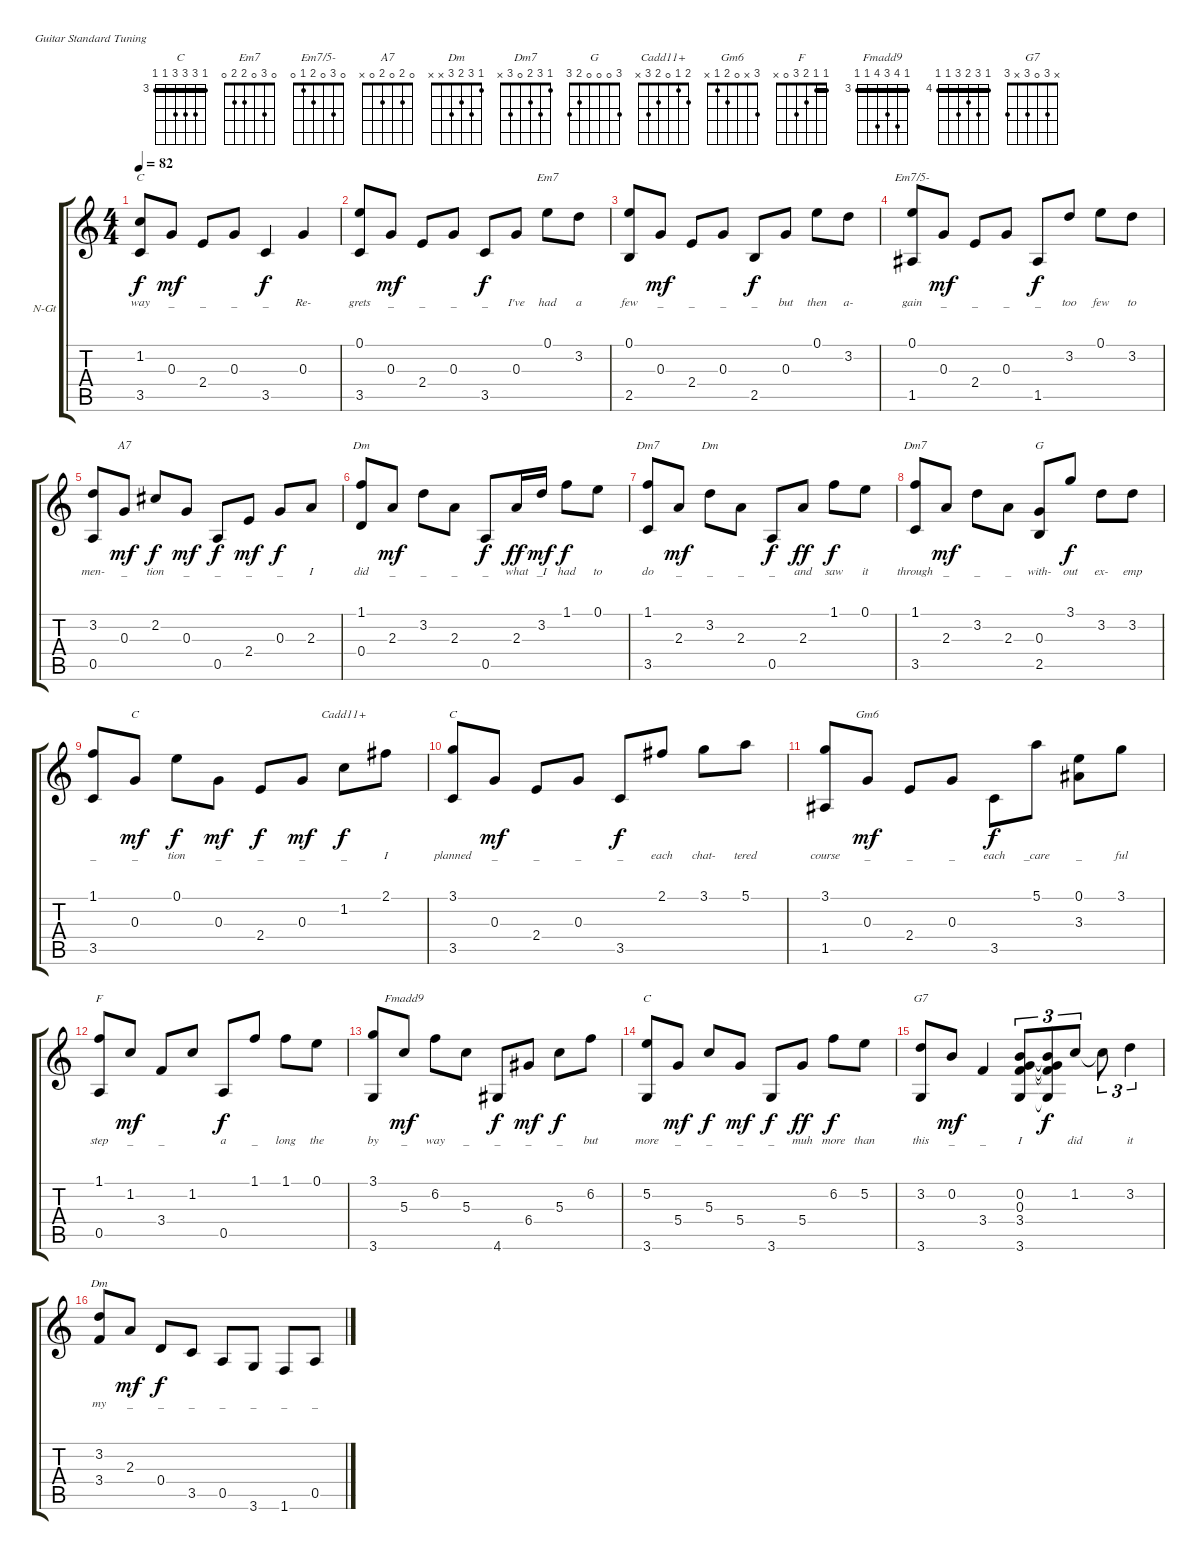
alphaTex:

\bracketExtendMode groupsimilarinstruments
\firstSystemTrackNameOrientation horizontal
\otherSystemsTrackNameOrientation horizontal
\track ("Track 1" "N-Gt") {instrument acousticguitarnylon}
\staff {score tabs}
\tuning (E4 B3 G3 D3 A2 E2)
\chord ("C" 0 1 0 2 3 x)
\chord ("Em7" 0 3 0 2 2 0)
\chord ("Em7/5-" 0 3 0 2 1 0)
\chord ("A7" 0 2 0 2 0 x)
\chord ("Dm" 1 3 2 0 0 x)
\chord ("Dm7" 1 3 2 0 3 x) {showfingering false}
\chord ("G" 3 0 0 0 2 3)
\chord ("Cadd11+" 2 1 0 2 3 x)
\chord ("C" 3 1 0 2 3 x)
\chord ("Gm6" 3 x 0 2 1 x)
\chord ("F" 1 1 2 3 0 x) {barre 1}
\chord ("Fmadd9" 3 6 5 6 3 3) {firstfret 3 barre (3 3)}
\chord ("" 4 6 5 6 4 4) {firstfret 4 barre (4 4)}
\chord ("C" 3 5 5 5 3 3) {firstfret 3 barre (3 3)}
\chord ("G7" x 3 0 3 x 3)
\chord ("Dm" 1 3 2 3 x x)
\ts (4 4)
\tempo 82
\clef g2
\ks c
(1.2 3.5).8{ch "C" lyrics (0 "way") lyrics (1 "") lyrics (2 "") lyrics (3 "") lyrics (4 "") dy f} 0.3.8{lyrics (0 "_") lyrics (1 "") lyrics (2 "") lyrics (3 "") lyrics (4 "") dy mf} 2.4.8{lyrics (0 "_") lyrics (1 "") lyrics (2 "") lyrics (3 "") lyrics (4 "")} 0.3.8{lyrics (0 "_") lyrics (1 "") lyrics (2 "") lyrics (3 "") lyrics (4 "")} 3.5.4{lyrics (0 "_") lyrics (1 "") lyrics (2 "") lyrics (3 "") lyrics (4 "") dy f} 0.3.4{lyrics (0 "Re-") lyrics (1 "") lyrics (2 "") lyrics (3 "") lyrics (4 "")} |
(0.1 3.5).8{lyrics (0 "grets") lyrics (1 "") lyrics (2 "") lyrics (3 "") lyrics (4 "")} 0.3.8{lyrics (0 "_") lyrics (1 "") lyrics (2 "") lyrics (3 "") lyrics (4 "") dy mf} 2.4.8{lyrics (0 "_") lyrics (1 "") lyrics (2 "") lyrics (3 "") lyrics (4 "")} 0.3.8{lyrics (0 "_") lyrics (1 "") lyrics (2 "") lyrics (3 "") lyrics (4 "")} 3.5.8{lyrics (0 "_") lyrics (1 "") lyrics (2 "") lyrics (3 "") lyrics (4 "") dy f} 0.3.8{lyrics (0 "I've") lyrics (1 "") lyrics (2 "") lyrics (3 "") lyrics (4 "")} 0.1.8{ch "Em7" lyrics (0 "had") lyrics (1 "") lyrics (2 "") lyrics (3 "") lyrics (4 "")} 3.2.8{lyrics (0 "a") lyrics (1 "") lyrics (2 "") lyrics (3 "") lyrics (4 "")} |
(0.1 2.5).8{lyrics (0 "few") lyrics (1 "") lyrics (2 "") lyrics (3 "") lyrics (4 "")} 0.3.8{lyrics (0 "_") lyrics (1 "") lyrics (2 "") lyrics (3 "") lyrics (4 "") dy mf} 2.4.8{lyrics (0 "_") lyrics (1 "") lyrics (2 "") lyrics (3 "") lyrics (4 "")} 0.3.8{lyrics (0 "_") lyrics (1 "") lyrics (2 "") lyrics (3 "") lyrics (4 "")} 2.5.8{lyrics (0 "_") lyrics (1 "") lyrics (2 "") lyrics (3 "") lyrics (4 "") dy f} 0.3.8{lyrics (0 "but") lyrics (1 "") lyrics (2 "") lyrics (3 "") lyrics (4 "")} 0.1.8{lyrics (0 "then") lyrics (1 "") lyrics (2 "") lyrics (3 "") lyrics (4 "")} 3.2.8{lyrics (0 "a-") lyrics (1 "") lyrics (2 "") lyrics (3 "") lyrics (4 "")} |
(0.1 1.5).8{ch "Em7/5-" lyrics (0 "gain") lyrics (1 "") lyrics (2 "") lyrics (3 "") lyrics (4 "")} 0.3.8{lyrics (0 "_") lyrics (1 "") lyrics (2 "") lyrics (3 "") lyrics (4 "") dy mf} 2.4.8{lyrics (0 "_") lyrics (1 "") lyrics (2 "") lyrics (3 "") lyrics (4 "")} 0.3.8{lyrics (0 "_") lyrics (1 "") lyrics (2 "") lyrics (3 "") lyrics (4 "")} 1.5.8{lyrics (0 "_") lyrics (1 "") lyrics (2 "") lyrics (3 "") lyrics (4 "") dy f} 3.2.8{lyrics (0 "too") lyrics (1 "") lyrics (2 "") lyrics (3 "") lyrics (4 "")} 0.1.8{lyrics (0 "few") lyrics (1 "") lyrics (2 "") lyrics (3 "") lyrics (4 "")} 3.2.8{lyrics (0 "to") lyrics (1 "") lyrics (2 "") lyrics (3 "") lyrics (4 "")} |
(3.2 0.5).8{lyrics (0 "men-") lyrics (1 "") lyrics (2 "") lyrics (3 "") lyrics (4 "")} 0.3.8{ch "A7" lyrics (0 "_") lyrics (1 "") lyrics (2 "") lyrics (3 "") lyrics (4 "") dy mf} 2.2.8{lyrics (0 "tion") lyrics (1 "") lyrics (2 "") lyrics (3 "") lyrics (4 "") dy f} 0.3.8{lyrics (0 "_") lyrics (1 "") lyrics (2 "") lyrics (3 "") lyrics (4 "") dy mf} 0.5.8{lyrics (0 "_") lyrics (1 "") lyrics (2 "") lyrics (3 "") lyrics (4 "") dy f} 2.4.8{lyrics (0 "_") lyrics (1 "") lyrics (2 "") lyrics (3 "") lyrics (4 "") dy mf} 0.3.8{lyrics (0 "_") lyrics (1 "") lyrics (2 "") lyrics (3 "") lyrics (4 "") dy f} 2.3.8{lyrics (0 "I") lyrics (1 "") lyrics (2 "") lyrics (3 "") lyrics (4 "")} |
(1.1 0.4).8{ch "Dm" lyrics (0 "did") lyrics (1 "") lyrics (2 "") lyrics (3 "") lyrics (4 "")} 2.3.8{lyrics (0 "_") lyrics (1 "") lyrics (2 "") lyrics (3 "") lyrics (4 "") dy mf} 3.2.8{lyrics (0 "_") lyrics (1 "") lyrics (2 "") lyrics (3 "") lyrics (4 "")} 2.3.8{lyrics (0 "_") lyrics (1 "") lyrics (2 "") lyrics (3 "") lyrics (4 "")} 0.5.8{lyrics (0 "_") lyrics (1 "") lyrics (2 "") lyrics (3 "") lyrics (4 "") dy f} 2.3.16{lyrics (0 "what") lyrics (1 "") lyrics (2 "") lyrics (3 "") lyrics (4 "") dy ff} 3.2.16{lyrics (0 "_I") lyrics (1 "") lyrics (2 "") lyrics (3 "") lyrics (4 "") dy mf} 1.1.8{lyrics (0 "had") lyrics (1 "") lyrics (2 "") lyrics (3 "") lyrics (4 "") dy f} 0.1.8{lyrics (0 "to") lyrics (1 "") lyrics (2 "") lyrics (3 "") lyrics (4 "")} |
(1.1 3.5).8{ch "Dm7" lyrics (0 "do") lyrics (1 "") lyrics (2 "") lyrics (3 "") lyrics (4 "")} 2.3.8{lyrics (0 "_") lyrics (1 "") lyrics (2 "") lyrics (3 "") lyrics (4 "") dy mf} 3.2.8{ch "Dm" lyrics (0 "_") lyrics (1 "") lyrics (2 "") lyrics (3 "") lyrics (4 "")} 2.3.8{lyrics (0 "_") lyrics (1 "") lyrics (2 "") lyrics (3 "") lyrics (4 "")} 0.5.8{lyrics (0 "_") lyrics (1 "") lyrics (2 "") lyrics (3 "") lyrics (4 "") dy f} 2.3.8{lyrics (0 "and") lyrics (1 "") lyrics (2 "") lyrics (3 "") lyrics (4 "") dy ff} 1.1.8{lyrics (0 "saw") lyrics (1 "") lyrics (2 "") lyrics (3 "") lyrics (4 "") dy f} 0.1.8{lyrics (0 "it") lyrics (1 "") lyrics (2 "") lyrics (3 "") lyrics (4 "")} |
(1.1 3.5).8{ch "Dm7" lyrics (0 "through") lyrics (1 "") lyrics (2 "") lyrics (3 "") lyrics (4 "")} 2.3.8{lyrics (0 "_") lyrics (1 "") lyrics (2 "") lyrics (3 "") lyrics (4 "") dy mf} 3.2.8{lyrics (0 "_") lyrics (1 "") lyrics (2 "") lyrics (3 "") lyrics (4 "")} 2.3.8{lyrics (0 "_") lyrics (1 "") lyrics (2 "") lyrics (3 "") lyrics (4 "")} (0.3 2.5).8{ch "G" lyrics (0 "with-") lyrics (1 "") lyrics (2 "") lyrics (3 "") lyrics (4 "")} 3.1.8{lyrics (0 "out") lyrics (1 "") lyrics (2 "") lyrics (3 "") lyrics (4 "") dy f} 3.2.8{lyrics (0 "ex-") lyrics (1 "") lyrics (2 "") lyrics (3 "") lyrics (4 "")} 3.2.8{lyrics (0 "emp") lyrics (1 "") lyrics (2 "") lyrics (3 "") lyrics (4 "")} |
(1.1 3.5).8{lyrics (0 "_") lyrics (1 "") lyrics (2 "") lyrics (3 "") lyrics (4 "")} 0.3.8{ch "C" lyrics (0 "_") lyrics (1 "") lyrics (2 "") lyrics (3 "") lyrics (4 "") dy mf} 0.1.8{lyrics (0 "tion") lyrics (1 "") lyrics (2 "") lyrics (3 "") lyrics (4 "") dy f} 0.3.8{lyrics (0 "_") lyrics (1 "") lyrics (2 "") lyrics (3 "") lyrics (4 "") dy mf} 2.4.8{lyrics (0 "_") lyrics (1 "") lyrics (2 "") lyrics (3 "") lyrics (4 "") dy f} 0.3.8{lyrics (0 "_") lyrics (1 "") lyrics (2 "") lyrics (3 "") lyrics (4 "") dy mf} 1.2.8{ch "Cadd11+" lyrics (0 "_") lyrics (1 "") lyrics (2 "") lyrics (3 "") lyrics (4 "") dy f} 2.1.8{lyrics (0 "I") lyrics (1 "") lyrics (2 "") lyrics (3 "") lyrics (4 "")} |
(3.1 3.5).8{ch "C" lyrics (0 "planned") lyrics (1 "") lyrics (2 "") lyrics (3 "") lyrics (4 "")} 0.3.8{lyrics (0 "_") lyrics (1 "") lyrics (2 "") lyrics (3 "") lyrics (4 "") dy mf} 2.4.8{lyrics (0 "_") lyrics (1 "") lyrics (2 "") lyrics (3 "") lyrics (4 "")} 0.3.8{lyrics (0 "_") lyrics (1 "") lyrics (2 "") lyrics (3 "") lyrics (4 "")} 3.5.8{lyrics (0 "_") lyrics (1 "") lyrics (2 "") lyrics (3 "") lyrics (4 "") dy f} 2.1.8{lyrics (0 "each") lyrics (1 "") lyrics (2 "") lyrics (3 "") lyrics (4 "")} 3.1.8{lyrics (0 "chat-") lyrics (1 "") lyrics (2 "") lyrics (3 "") lyrics (4 "")} 5.1.8{lyrics (0 "tered") lyrics (1 "") lyrics (2 "") lyrics (3 "") lyrics (4 "")} |
(3.1 1.5).8{lyrics (0 "course") lyrics (1 "") lyrics (2 "") lyrics (3 "") lyrics (4 "")} 0.3.8{ch "Gm6" lyrics (0 "_") lyrics (1 "") lyrics (2 "") lyrics (3 "") lyrics (4 "") dy mf} 2.4.8{lyrics (0 "_") lyrics (1 "") lyrics (2 "") lyrics (3 "") lyrics (4 "")} 0.3.8{lyrics (0 "_") lyrics (1 "") lyrics (2 "") lyrics (3 "") lyrics (4 "")} 3.5.8{lyrics (0 "each") lyrics (1 "") lyrics (2 "") lyrics (3 "") lyrics (4 "") dy f} 5.1.8{lyrics (0 "_care") lyrics (1 "") lyrics (2 "") lyrics (3 "") lyrics (4 "")} (0.1 3.3).8{lyrics (0 "_") lyrics (1 "") lyrics (2 "") lyrics (3 "") lyrics (4 "")} 3.1.8{lyrics (0 "ful") lyrics (1 "") lyrics (2 "") lyrics (3 "") lyrics (4 "")} |
(1.1 0.5).8{ch "F" lyrics (0 "step") lyrics (1 "") lyrics (2 "") lyrics (3 "") lyrics (4 "")} 1.2.8{lyrics (0 "_") lyrics (1 "") lyrics (2 "") lyrics (3 "") lyrics (4 "") dy mf} 3.4.8{lyrics (0 "_") lyrics (1 "") lyrics (2 "") lyrics (3 "") lyrics (4 "")} 1.2.8{lyrics (0 " ") lyrics (1 "") lyrics (2 "") lyrics (3 "") lyrics (4 "")} 0.5.8{lyrics (0 "a") lyrics (1 "") lyrics (2 "") lyrics (3 "") lyrics (4 "") dy f} 1.1.8{lyrics (0 "_") lyrics (1 "") lyrics (2 "") lyrics (3 "") lyrics (4 "")} 1.1.8{lyrics (0 "long") lyrics (1 "") lyrics (2 "") lyrics (3 "") lyrics (4 "")} 0.1.8{lyrics (0 "the") lyrics (1 "") lyrics (2 "") lyrics (3 "") lyrics (4 "")} |
(3.1 3.6).8{lyrics (0 "by") lyrics (1 "") lyrics (2 "") lyrics (3 "") lyrics (4 "")} 5.3.8{ch "Fmadd9" lyrics (0 "_") lyrics (1 "") lyrics (2 "") lyrics (3 "") lyrics (4 "") dy mf} 6.2.8{lyrics (0 "way") lyrics (1 "") lyrics (2 "") lyrics (3 "") lyrics (4 "")} 5.3.8{lyrics (0 "_") lyrics (1 "") lyrics (2 "") lyrics (3 "") lyrics (4 "")} 4.6.8{ch "" lyrics (0 "_") lyrics (1 "") lyrics (2 "") lyrics (3 "") lyrics (4 "") dy f} 6.4.8{lyrics (0 "_") lyrics (1 "") lyrics (2 "") lyrics (3 "") lyrics (4 "") dy mf} 5.3.8{lyrics (0 "_") lyrics (1 "") lyrics (2 "") lyrics (3 "") lyrics (4 "") dy f} 6.2.8{lyrics (0 "but") lyrics (1 "") lyrics (2 "") lyrics (3 "") lyrics (4 "")} |
(5.2 3.6).8{ch "C" lyrics (0 "more") lyrics (1 "") lyrics (2 "") lyrics (3 "") lyrics (4 "")} 5.4.8{lyrics (0 "_") lyrics (1 "") lyrics (2 "") lyrics (3 "") lyrics (4 "") dy mf} 5.3.8{lyrics (0 "_") lyrics (1 "") lyrics (2 "") lyrics (3 "") lyrics (4 "") dy f} 5.4.8{lyrics (0 "_") lyrics (1 "") lyrics (2 "") lyrics (3 "") lyrics (4 "") dy mf} 3.6.8{lyrics (0 "_") lyrics (1 "") lyrics (2 "") lyrics (3 "") lyrics (4 "") dy f} 5.4.8{lyrics (0 "muh") lyrics (1 "") lyrics (2 "") lyrics (3 "") lyrics (4 "") dy ff} 6.2.8{lyrics (0 "more") lyrics (1 "") lyrics (2 "") lyrics (3 "") lyrics (4 "") dy f} 5.2.8{lyrics (0 "than") lyrics (1 "") lyrics (2 "") lyrics (3 "") lyrics (4 "")} |
(3.2 3.6).8{ch "G7" lyrics (0 "this") lyrics (1 "") lyrics (2 "") lyrics (3 "") lyrics (4 "")} 0.2.8{lyrics (0 "_") lyrics (1 "") lyrics (2 "") lyrics (3 "") lyrics (4 "") dy mf} 3.4.4{lyrics (0 "_") lyrics (1 "") lyrics (2 "") lyrics (3 "") lyrics (4 "")} (0.2 0.3 3.4 3.6).8{tu (3 2) lyrics (0 "I") lyrics (1 "") lyrics (2 "") lyrics (3 "") lyrics (4 "")} (0.2{t} 0.3{t} 3.4{t} 3.6{t}).8{tu (3 2) dy f} 1.2.8{tu (3 2) lyrics (0 "did") lyrics (1 "") lyrics (2 "") lyrics (3 "") lyrics (4 "")} 1.2{t}.8{tu (3 2)} 3.2.4{tu (3 2) lyrics (0 "it") lyrics (1 "") lyrics (2 "") lyrics (3 "") lyrics (4 "")} |
(3.2 3.4).8{ch "Dm" lyrics (0 "my") lyrics (1 "") lyrics (2 "") lyrics (3 "") lyrics (4 "")} 2.3.8{lyrics (0 "_") lyrics (1 "") lyrics (2 "") lyrics (3 "") lyrics (4 "") dy mf} 0.4.8{lyrics (0 "_") lyrics (1 "") lyrics (2 "") lyrics (3 "") lyrics (4 "") dy f} 3.5.8{lyrics (0 "_") lyrics (1 "") lyrics (2 "") lyrics (3 "") lyrics (4 "")} 0.5.8{lyrics (0 "_") lyrics (1 "") lyrics (2 "") lyrics (3 "") lyrics (4 "")} 3.6.8{lyrics (0 "_") lyrics (1 "") lyrics (2 "") lyrics (3 "") lyrics (4 "")} 1.6.8{lyrics (0 "_") lyrics (1 "") lyrics (2 "") lyrics (3 "") lyrics (4 "")} 0.5.8{lyrics (0 "_") lyrics (1 "") lyrics (2 "") lyrics (3 "") lyrics (4 "")}
